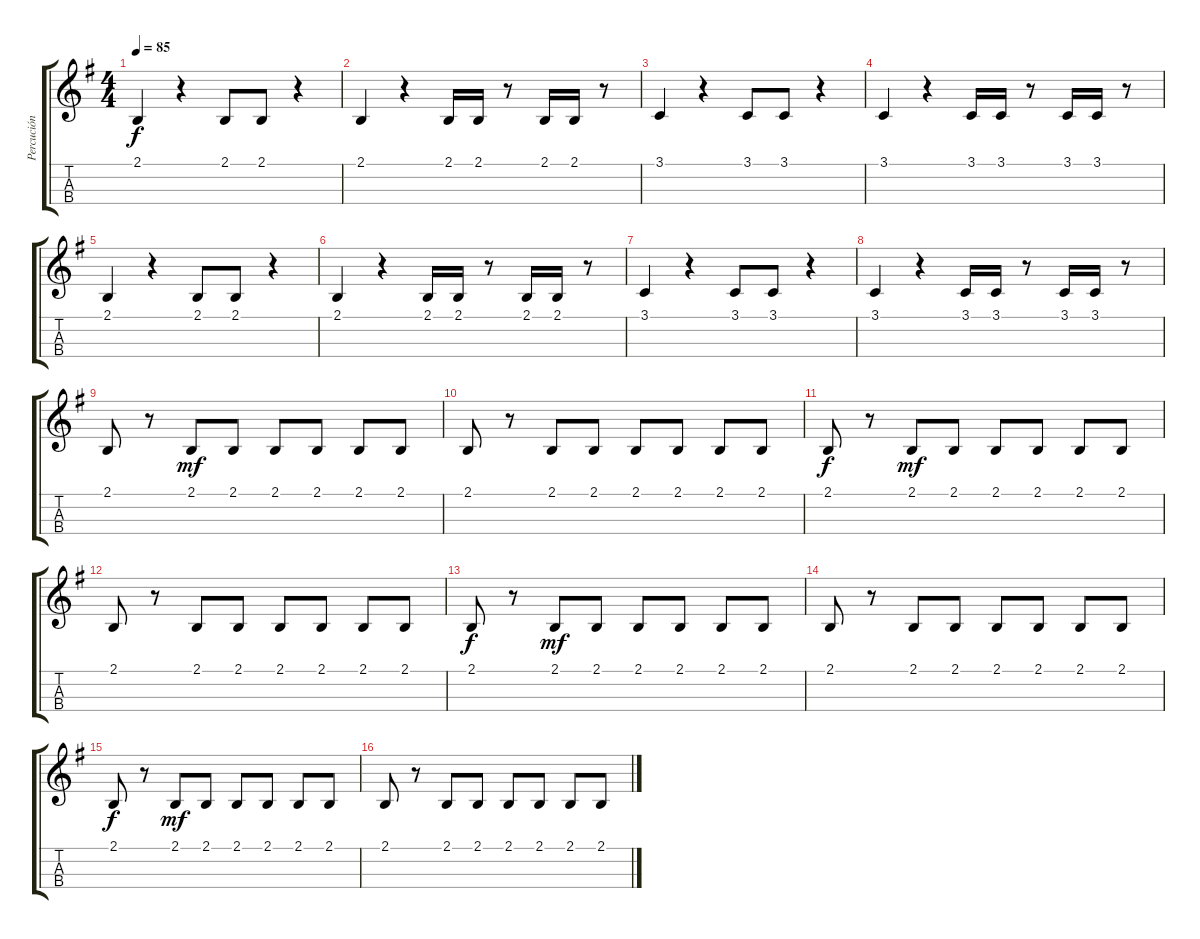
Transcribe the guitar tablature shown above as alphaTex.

\track ("Percución II" "Percución ") {instrument taikodrum}
\staff {score tabs}
\tuning (A3 D3 G2 C2) {hide}
\ts (4 4)
\tempo 85
\clef g2
\ks g
2.1.4{dy f} r.4 2.1.8 2.1.8 r.4 |
2.1.4 r.4 2.1.16 2.1.16 r.8 2.1.16 2.1.16 r.8 |
3.1.4 r.4 3.1.8 3.1.8 r.4 |
3.1.4 r.4 3.1.16 3.1.16 r.8 3.1.16 3.1.16 r.8 |
2.1.4 r.4 2.1.8 2.1.8 r.4 |
2.1.4 r.4 2.1.16 2.1.16 r.8 2.1.16 2.1.16 r.8 |
3.1.4 r.4 3.1.8 3.1.8 r.4 |
3.1.4 r.4 3.1.16 3.1.16 r.8 3.1.16 3.1.16 r.8 |
2.1.8 r.8 2.1.8{dy mf} 2.1.8 2.1.8 2.1.8 2.1.8 2.1.8 |
2.1.8 r.8 2.1.8 2.1.8 2.1.8 2.1.8 2.1.8 2.1.8 |
2.1.8{dy f} r.8 2.1.8{dy mf} 2.1.8 2.1.8 2.1.8 2.1.8 2.1.8 |
2.1.8 r.8 2.1.8 2.1.8 2.1.8 2.1.8 2.1.8 2.1.8 |
2.1.8{dy f} r.8 2.1.8{dy mf} 2.1.8 2.1.8 2.1.8 2.1.8 2.1.8 |
2.1.8 r.8 2.1.8 2.1.8 2.1.8 2.1.8 2.1.8 2.1.8 |
2.1.8{dy f} r.8 2.1.8{dy mf} 2.1.8 2.1.8 2.1.8 2.1.8 2.1.8 |
2.1.8 r.8 2.1.8 2.1.8 2.1.8 2.1.8 2.1.8 2.1.8
